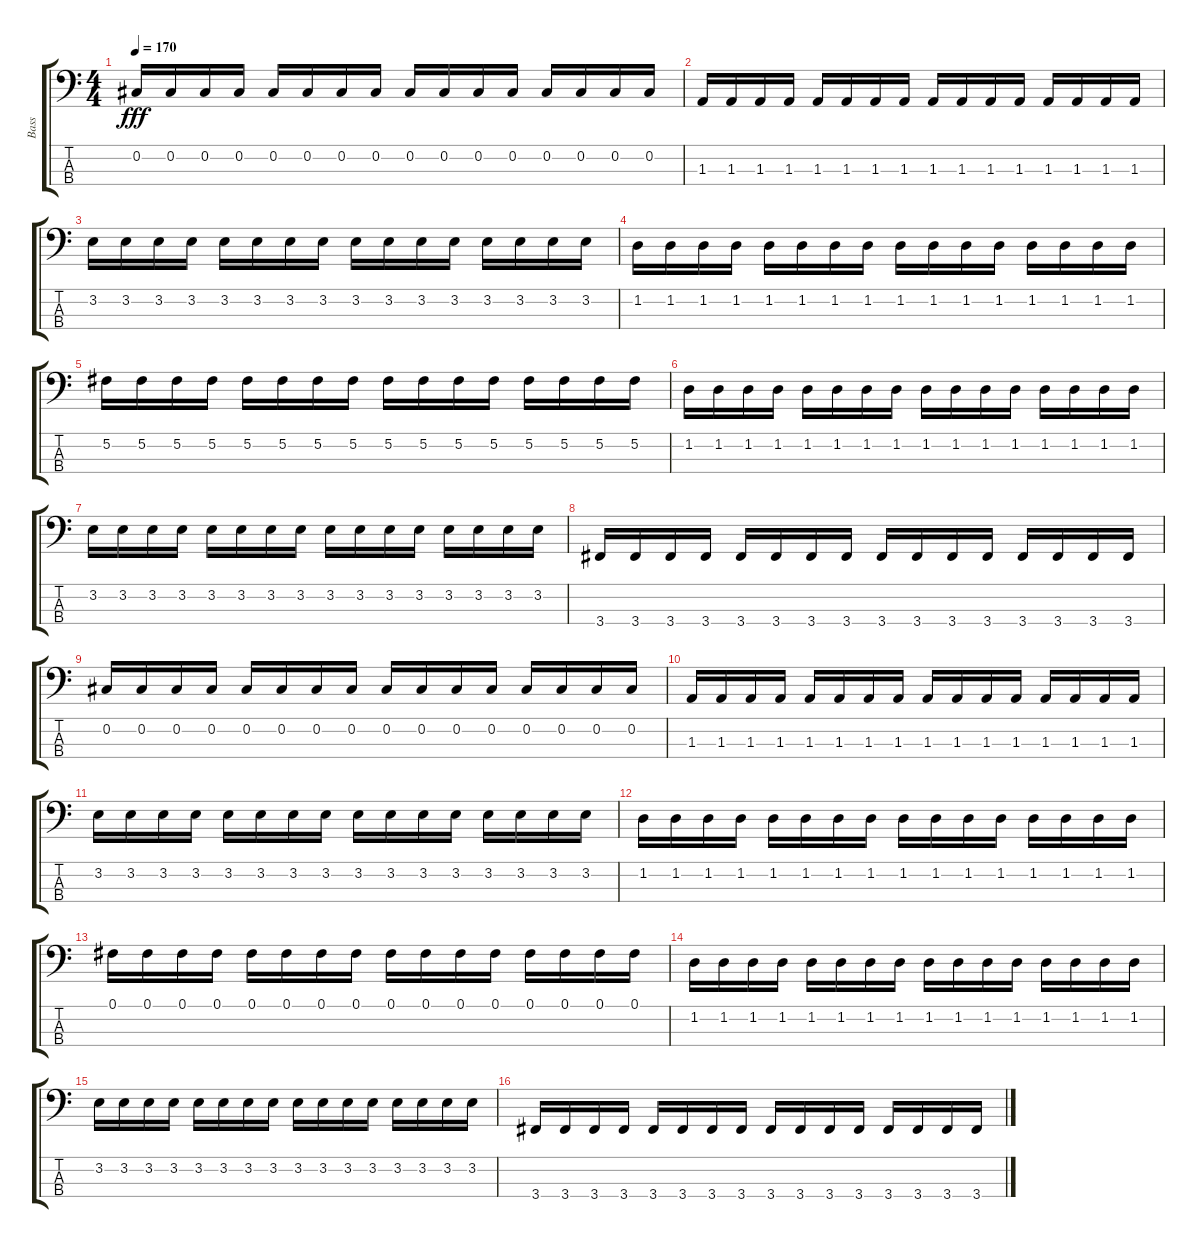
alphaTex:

\track ("Bass" "Bass") {instrument electricbasspick}
\staff {score tabs}
\tuning (Gb2 Db2 Ab1 Eb1) {hide}
\ts (4 4)
\tempo 170
\clef f4
\ks c
0.2.16{dy fff} 0.2.16 0.2.16 0.2.16 0.2.16 0.2.16 0.2.16 0.2.16 0.2.16 0.2.16 0.2.16 0.2.16 0.2.16 0.2.16 0.2.16 0.2.16 |
1.3.16 1.3.16 1.3.16 1.3.16 1.3.16 1.3.16 1.3.16 1.3.16 1.3.16 1.3.16 1.3.16 1.3.16 1.3.16 1.3.16 1.3.16 1.3.16 |
3.2.16 3.2.16 3.2.16 3.2.16 3.2.16 3.2.16 3.2.16 3.2.16 3.2.16 3.2.16 3.2.16 3.2.16 3.2.16 3.2.16 3.2.16 3.2.16 |
1.2.16 1.2.16 1.2.16 1.2.16 1.2.16 1.2.16 1.2.16 1.2.16 1.2.16 1.2.16 1.2.16 1.2.16 1.2.16 1.2.16 1.2.16 1.2.16 |
5.2.16 5.2.16 5.2.16 5.2.16 5.2.16 5.2.16 5.2.16 5.2.16 5.2.16 5.2.16 5.2.16 5.2.16 5.2.16 5.2.16 5.2.16 5.2.16 |
1.2.16 1.2.16 1.2.16 1.2.16 1.2.16 1.2.16 1.2.16 1.2.16 1.2.16 1.2.16 1.2.16 1.2.16 1.2.16 1.2.16 1.2.16 1.2.16 |
3.2.16 3.2.16 3.2.16 3.2.16 3.2.16 3.2.16 3.2.16 3.2.16 3.2.16 3.2.16 3.2.16 3.2.16 3.2.16 3.2.16 3.2.16 3.2.16 |
3.4.16 3.4.16 3.4.16 3.4.16 3.4.16 3.4.16 3.4.16 3.4.16 3.4.16 3.4.16 3.4.16 3.4.16 3.4.16 3.4.16 3.4.16 3.4.16 |
0.2.16 0.2.16 0.2.16 0.2.16 0.2.16 0.2.16 0.2.16 0.2.16 0.2.16 0.2.16 0.2.16 0.2.16 0.2.16 0.2.16 0.2.16 0.2.16 |
1.3.16 1.3.16 1.3.16 1.3.16 1.3.16 1.3.16 1.3.16 1.3.16 1.3.16 1.3.16 1.3.16 1.3.16 1.3.16 1.3.16 1.3.16 1.3.16 |
3.2.16 3.2.16 3.2.16 3.2.16 3.2.16 3.2.16 3.2.16 3.2.16 3.2.16 3.2.16 3.2.16 3.2.16 3.2.16 3.2.16 3.2.16 3.2.16 |
1.2.16 1.2.16 1.2.16 1.2.16 1.2.16 1.2.16 1.2.16 1.2.16 1.2.16 1.2.16 1.2.16 1.2.16 1.2.16 1.2.16 1.2.16 1.2.16 |
0.1.16 0.1.16 0.1.16 0.1.16 0.1.16 0.1.16 0.1.16 0.1.16 0.1.16 0.1.16 0.1.16 0.1.16 0.1.16 0.1.16 0.1.16 0.1.16 |
1.2.16 1.2.16 1.2.16 1.2.16 1.2.16 1.2.16 1.2.16 1.2.16 1.2.16 1.2.16 1.2.16 1.2.16 1.2.16 1.2.16 1.2.16 1.2.16 |
3.2.16 3.2.16 3.2.16 3.2.16 3.2.16 3.2.16 3.2.16 3.2.16 3.2.16 3.2.16 3.2.16 3.2.16 3.2.16 3.2.16 3.2.16 3.2.16 |
3.4.16 3.4.16 3.4.16 3.4.16 3.4.16 3.4.16 3.4.16 3.4.16 3.4.16 3.4.16 3.4.16 3.4.16 3.4.16 3.4.16 3.4.16 3.4.16
